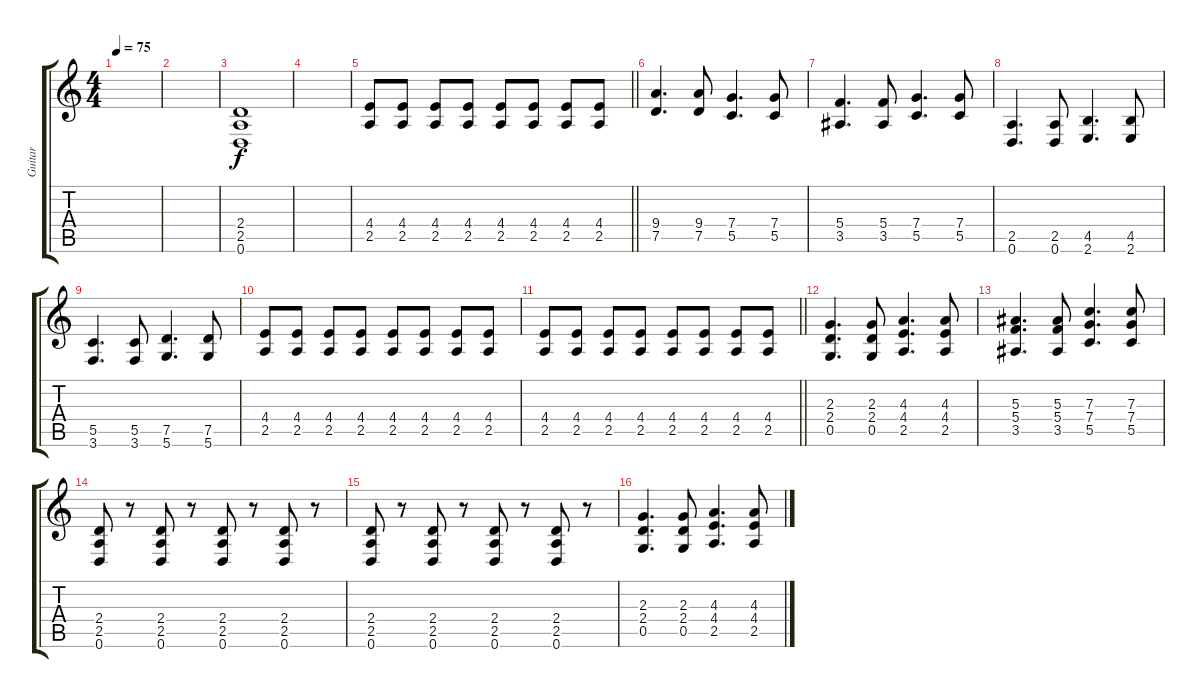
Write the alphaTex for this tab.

\track ("Guitar" "Guitar") {instrument distortionguitar}
\staff {score tabs}
\tuning (D4 A3 F3 C3 G2 D2) {hide}
\ts (4 4)
\tempo 75
\clef g2
\ks c
|
|
(2.4 2.5 0.6).1{volume 0} |
|
\barLineRight lightlight
(4.4 2.5).8{volume 13} (4.4 2.5).8 (4.4 2.5).8 (4.4 2.5).8 (4.4 2.5).8 (4.4 2.5).8 (4.4 2.5).8 (4.4 2.5).8 |
(9.4 7.5).4{d volume 13} (9.4 7.5).8 (7.4 5.5).4{d} (7.4 5.5).8 |
(5.4 3.5).4{d} (5.4 3.5).8 (7.4 5.5).4{d} (7.4 5.5).8 |
(2.5 0.6).4{d} (2.5 0.6).8 (4.5 2.6).4{d} (4.5 2.6).8 |
(5.5 3.6).4{d} (5.5 3.6).8 (7.5 5.6).4{d} (7.5 5.6).8 |
(4.4 2.5).8 (4.4 2.5).8 (4.4 2.5).8 (4.4 2.5).8 (4.4 2.5).8 (4.4 2.5).8 (4.4 2.5).8 (4.4 2.5).8 |
\barLineRight lightlight
(4.4 2.5).8 (4.4 2.5).8 (4.4 2.5).8 (4.4 2.5).8 (4.4 2.5).8 (4.4 2.5).8 (4.4 2.5).8 (4.4 2.5).8 |
(2.3 2.4 0.5).4{d} (2.3 2.4 0.5).8 (4.3 4.4 2.5).4{d} (4.3 4.4 2.5).8 |
(5.3 5.4 3.5).4{d} (5.3 5.4 3.5).8 (7.3 7.4 5.5).4{d} (7.3 7.4 5.5).8 |
(2.4 2.5 0.6).8 r.8 (2.4 2.5 0.6).8 r.8 (2.4 2.5 0.6).8 r.8 (2.4 2.5 0.6).8 r.8 |
(2.4 2.5 0.6).8 r.8 (2.4 2.5 0.6).8 r.8 (2.4 2.5 0.6).8 r.8 (2.4 2.5 0.6).8 r.8 |
(2.3 2.4 0.5).4{d} (2.3 2.4 0.5).8 (4.3 4.4 2.5).4{d} (4.3 4.4 2.5).8
